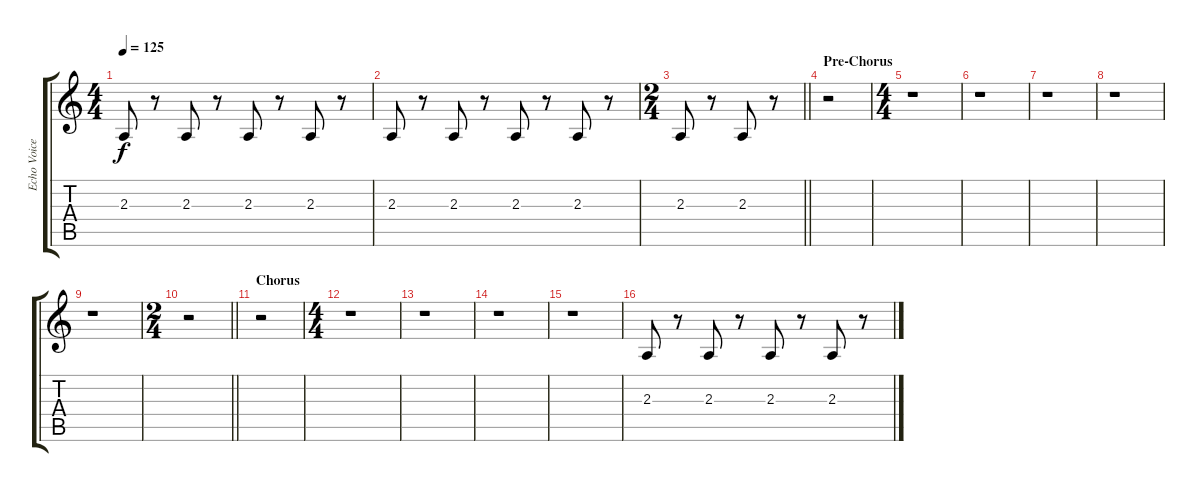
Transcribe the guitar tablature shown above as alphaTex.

\track ("Echo Voices 1" "Echo Voice") {instrument synthvoice}
\staff {score tabs}
\tuning (E4 B3 G3 D3 A2 E2) {hide}
\ts (4 4)
\tempo 125
\clef g2
\ks c
2.3.8{dy f} r.8 2.3.8 r.8 2.3.8 r.8 2.3.8 r.8 |
2.3.8 r.8 2.3.8 r.8 2.3.8 r.8 2.3.8 r.8 |
\ts (2 4)
\barLineRight lightlight
2.3.8 r.8 2.3.8 r.8 |
\section ("" "Pre-Chorus")
r.2 |
\ts (4 4)
r.1 |
r.1 |
r.1 |
r.1 |
r.1 |
\ts (2 4)
\barLineRight lightlight
r.2 |
\section ("" "Chorus")
r.2 |
\ts (4 4)
r.1 |
r.1 |
r.1 |
r.1 |
2.3.8 r.8 2.3.8 r.8 2.3.8 r.8 2.3.8 r.8
